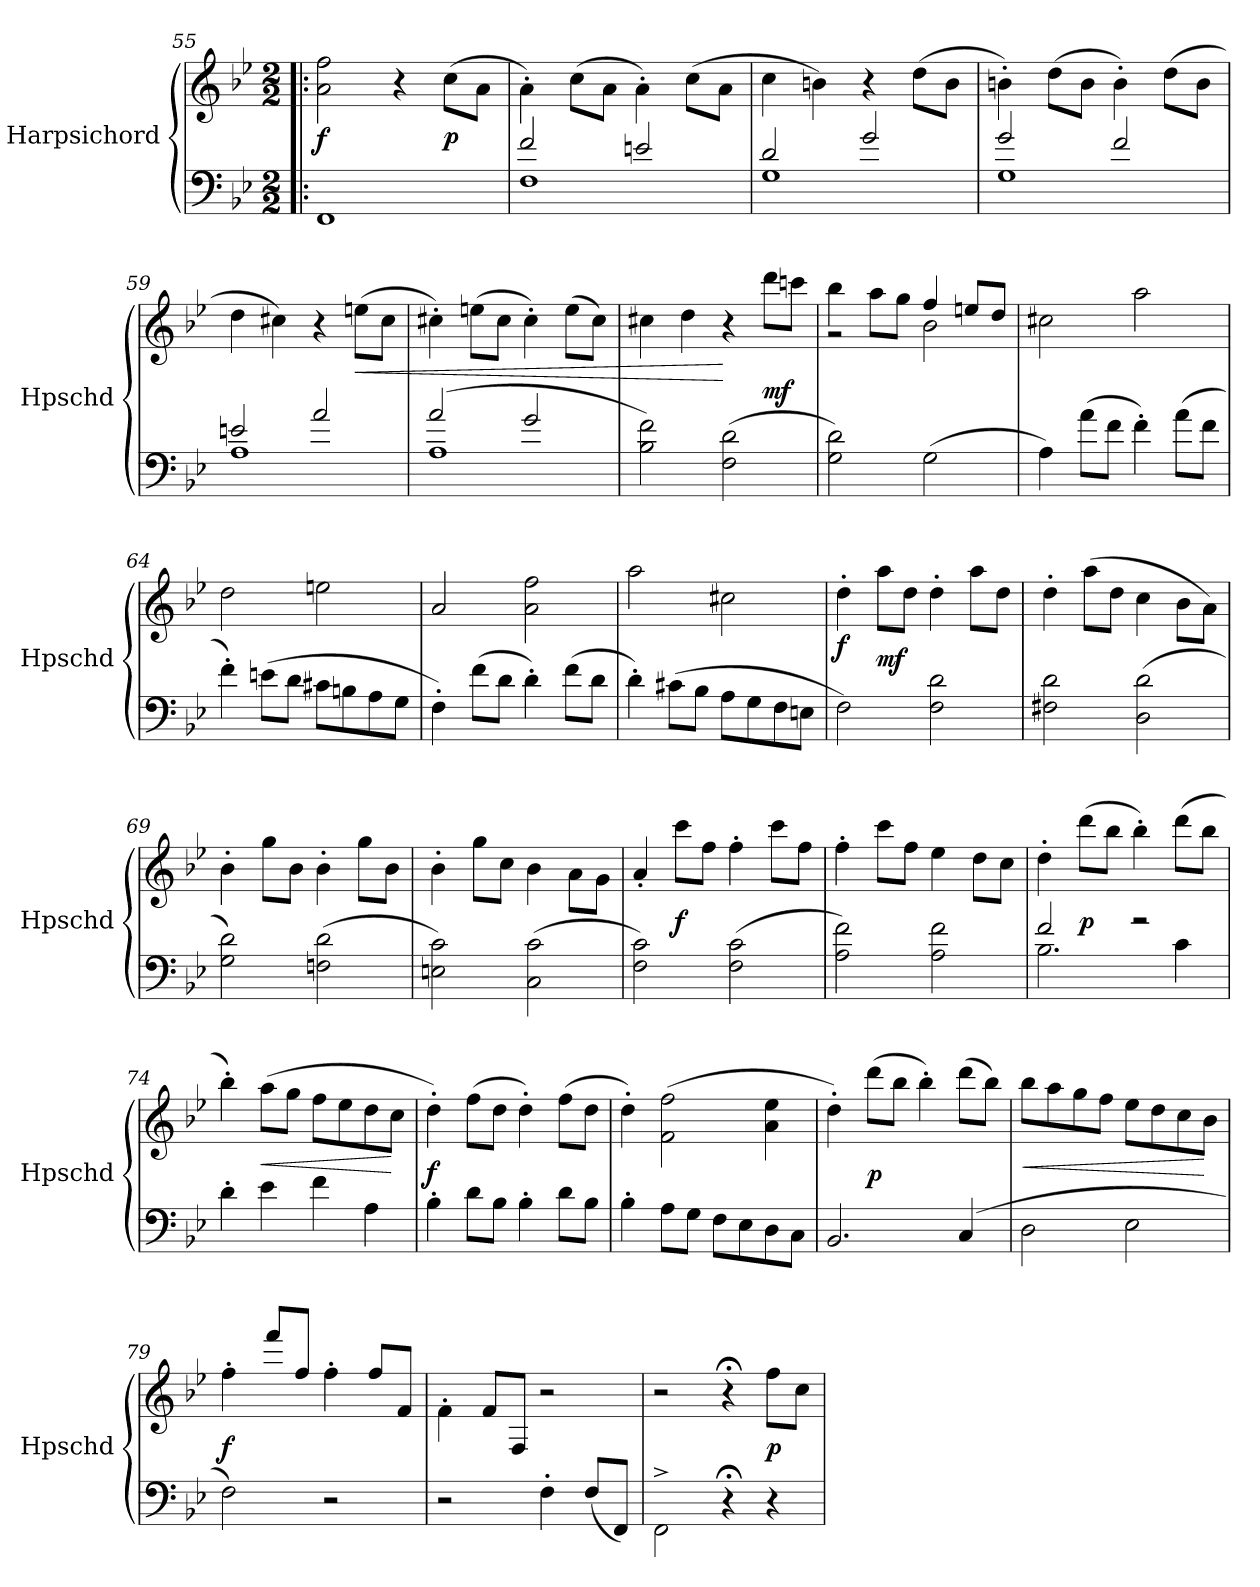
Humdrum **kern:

**kern	**kern	**dynam
*part1	*part1	*part1
*staff2	*staff1	*staff1/2
*I"Harpsichord	*	*
*I'Hpschd	*	*
*clefF4	*clefG2	*
*k[b-e-]	*k[b-e-]	*
*M2/2	*M2/2	*
=55!|:	=55!|:	=55!|:
1FF	2a\ 2ff\	f
.	4r	.
.	(8cc\L	p
.	8a\J	.
=56	=56	=56
*^	*	*
2f/	1F	4a'\)	.
.	.	(8cc\L	.
.	.	8a\J	.
2en/	.	4a'\)	.
.	.	(8cc\L	.
.	.	8a\J	.
=57	=57	=57	=57
2d/	1G	4cc\	.
.	.	4bn\)	.
2g/	.	4r	.
.	.	(8dd\L	.
.	.	8b\J	.
=58	=58	=58	=58
2g/	1G	4bn'\)	.
.	.	(8dd\L	.
.	.	8b\J	.
2f/	.	4b'\)	.
.	.	(8dd\L	.
.	.	8b\J	.
=59	=59	=59	=59
2en/	1A	4dd\	.
.	.	4cc#X\)	.
2a/	.	4r	.
!	!	!	!LO:HP:b
.	.	(8een\L	<
.	.	8cc#\J	.
=60	=60	=60	=60
(2a/	1A	4cc#X'\)	.
.	.	(8een\L	.
.	.	8cc#\J	.
2g/	.	4cc#'\)	.
.	.	(8ee\L	.
.	.	8cc#\J)	.
*v	*v	*	*
=61	=61	=61
2B-\ 2f\)	4cc#X\	.
.	4dd\	.
(2F\ 2d\	4r	[
.	8ddd\L	mf
.	8cccn\J	.
=62	=62	=62
*	*^	*
2G\ 2d\)	4bb-\	2r	.
.	8aa\L	.	.
.	8gg\J	.	.
(2G\	2b-\	4ff/	.
.	.	8een/L	.
.	.	8dd/J	.
*	*v	*v	*
=63	=63	=63
4A\)	2cc#X\	.
(8a\L	.	.
8f\J	.	.
4f'\)	2aa\	.
(8a\L	.	.
8f\J	.	.
=64	=64	=64
4f'\)	2dd\	.
(8en\L	.	.
8d\J	.	.
8c#X\L	2een\	.
8Bn\	.	.
8A\	.	.
8G\J	.	.
=65	=65	=65
4F'\)	2a/	.
(8f\L	.	.
8d\J	.	.
4d'\)	2a\ 2ff\	.
(8f\L	.	.
8d\J	.	.
=66	=66	=66
4d'\)	2aa\	.
(8c#X\L	.	.
8B-\J	.	.
8A\L	2cc#X\	.
8G\	.	.
8F\	.	.
8En\J	.	.
=67	=67	=67
2F\)	4dd'\	f
.	8aa\L	mf
.	8dd\J	.
2F\ 2d\	4dd'\	.
.	8aa\L	.
.	8dd\J	.
=68	=68	=68
2F#X\ 2d\	4dd'\	.
.	(8aa\L	.
.	8dd\J	.
(2D\ 2d\	4cc\	.
.	8b-\L	.
.	8a\J)	.
=69	=69	=69
2G\ 2d\)	4b-'\	.
.	8gg\L	.
.	8b-\J	.
(2Fn\ 2d\	4b-'\	.
.	8gg\L	.
.	8b-\J	.
=70	=70	=70
2En\ 2c\)	4b-'\	.
.	8gg\L	.
.	8cc\J	.
(2C\ 2c\	4b-\	.
.	8a\L	.
.	8g\J	.
=71	=71	=71
2F\ 2c\)	4a'/	.
.	8ccc\L	f
.	8ff\J	.
(2F\ 2c\	4ff'\	.
.	8ccc\L	.
.	8ff\J	.
=72	=72	=72
2A\ 2f\)	4ff'\	.
.	8ccc\L	.
.	8ff\J	.
2A\ 2f\	4ee-\	.
.	8dd\L	.
.	8cc\J	.
=73	=73	=73
*^	*	*
2f/	2.B-\	4dd'\	.
.	.	(8ddd\L	p
.	.	8bb-\J	.
2r	.	4bb-'\)	.
.	4c\	(8ddd\L	.
.	.	8bb-\J	.
*v	*v	*	*
=74	=74	=74
4d'\	4bb-'\)	.
!	!	!LO:HP:b
4e-\	(8aa\L	<
.	8gg\J	.
4f\	8ff\L	.
.	8ee-\	.
4A\	8dd\	.
.	8cc\J	[
=75	=75	=75
4B-'\	4dd'\)	f
8d\L	(8ff\L	.
8B-\J	8dd\J	.
4B-'\	4dd'\)	.
8d\L	(8ff\L	.
8B-\J	8dd\J	.
=76	=76	=76
4B-'\	4dd'\)	.
8A\L	(2f\ 2ff\	.
8G\J	.	.
8F\L	.	.
8E-\	.	.
8D\	4a\ 4ee-\	.
8C\J	.	.
=77	=77	=77
2.BB-/	4dd'\)	.
.	(8ddd\L	p
.	8bb-\J	.
.	4bb-'\)	.
(4C/	(8ddd\L	.
.	8bb-\J)	.
=78	=78	=78
!	!	!LO:HP:b
2D\	8bb-\L	<
.	8aa\	.
.	8gg\	.
.	8ff\J	.
2E-\	8ee-\L	.
.	8dd\	.
.	8cc\	.
.	8b-\J	[
=79	=79	=79
2F\)	4ff'\	f
.	8fff/L	.
.	8ff/J	.
2r	4ff'\	.
.	8ff/L	.
.	8f/J	.
=80	=80	=80
2r	4f'\	.
.	8f/L	.
.	8F/J	.
4F'\	2r	.
(8F/L	.	.
8FF/J)	.	.
=81	=81	=81
2FF^\	2r	.
4r;<	4r;<	.
4r	8ff\L	p
.	8cc\J	.
=	=	=
*-	*-	*-
